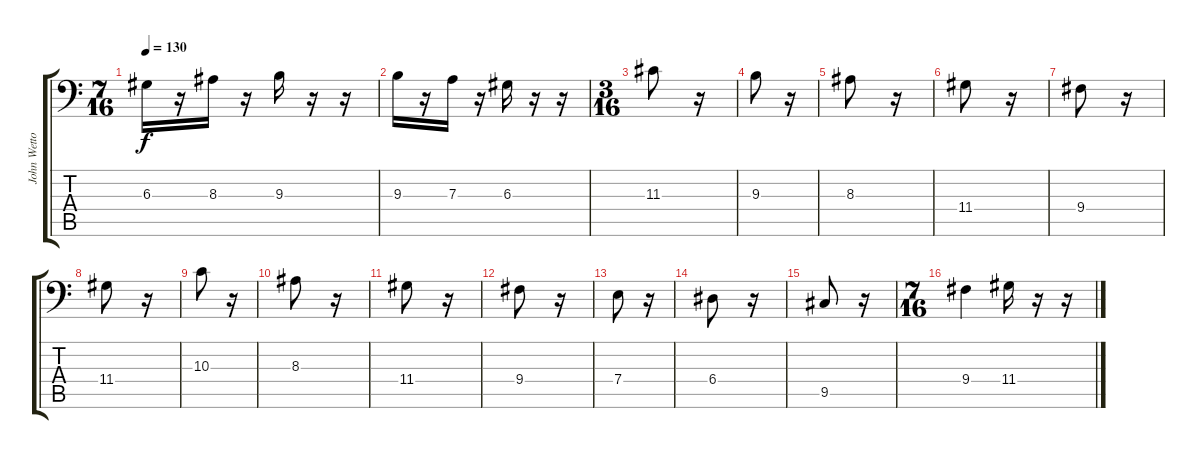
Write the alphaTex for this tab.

\track ("John Wetton" "John Wetto") {instrument electricbassfinger}
\staff {score tabs}
\tuning (C3 G2 D2 A1 E1 B0) {hide}
\ts (7 16)
\tempo 130
\clef f4
\ks c
6.3.16{dy f} r.16 8.3.16 r.16 9.3.16 r.16 r.16 |
9.3.16 r.16 7.3.16 r.16 6.3.16 r.16 r.16 |
\ts (3 16)
11.3.8 r.16 |
9.3.8 r.16 |
8.3.8 r.16 |
11.4.8 r.16 |
9.4.8 r.16 |
11.4.8 r.16 |
10.3.8 r.16 |
8.3.8 r.16 |
11.4.8 r.16 |
9.4.8 r.16 |
7.4.8 r.16 |
6.4.8 r.16 |
9.5.8 r.16 |
\ts (7 16)
9.4.4 11.4.16 r.16 r.16
